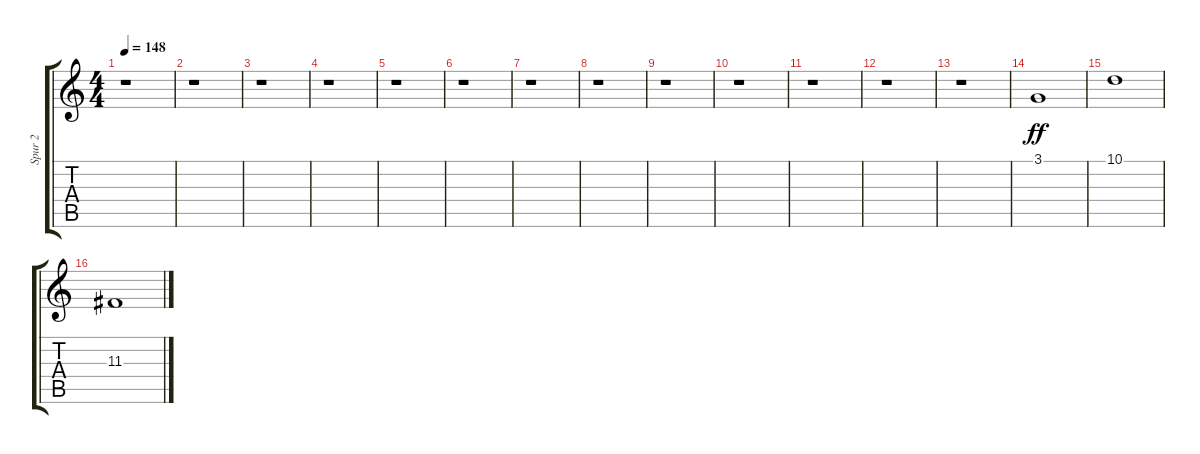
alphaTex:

\track ("Spur 2" "Spur 2") {instrument vibraphone}
\staff {score tabs}
\tuning (E4 B3 G3 D3 A2 E2) {hide}
\ts (4 4)
\tempo 148
\clef g2
\ks c
r.1{dy f} |
r.1 |
r.1 |
r.1 |
r.1 |
r.1 |
r.1 |
r.1 |
r.1 |
r.1 |
r.1 |
r.1 |
r.1 |
3.1.1{dy ff} |
10.1.1 |
11.3.1
